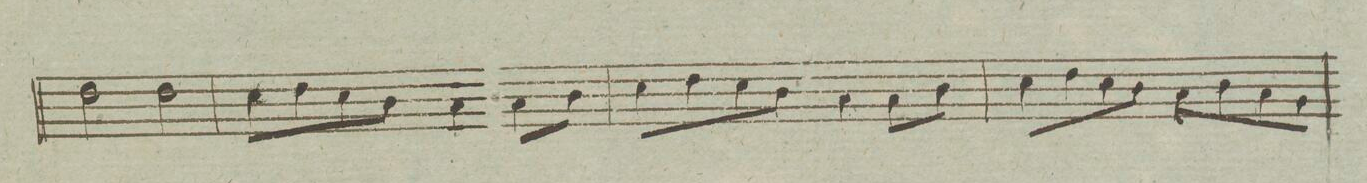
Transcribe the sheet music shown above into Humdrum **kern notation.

**kern	**dynam
*I"Basso	*
*clefF4	*
*k[]	*
*met(c)	*
*M4/4	*
2F\	.
2F\	.
=85	=85
8E\L	.
8F\	.
8E\	.
8D\J	.
4C\	.
8C\L	.
8D\J	.
=86	=86
8E\L	.
8F\	.
8E\	.
8D\J	.
4C\	.
8C\L	.
8D\J	.
=87	=87
8E\L	.
8F\	.
8E\	.
8D\J	.
8C\L	.
8D\	.
8C\	.
8BB\J	.
=88	=88
*-	*-
